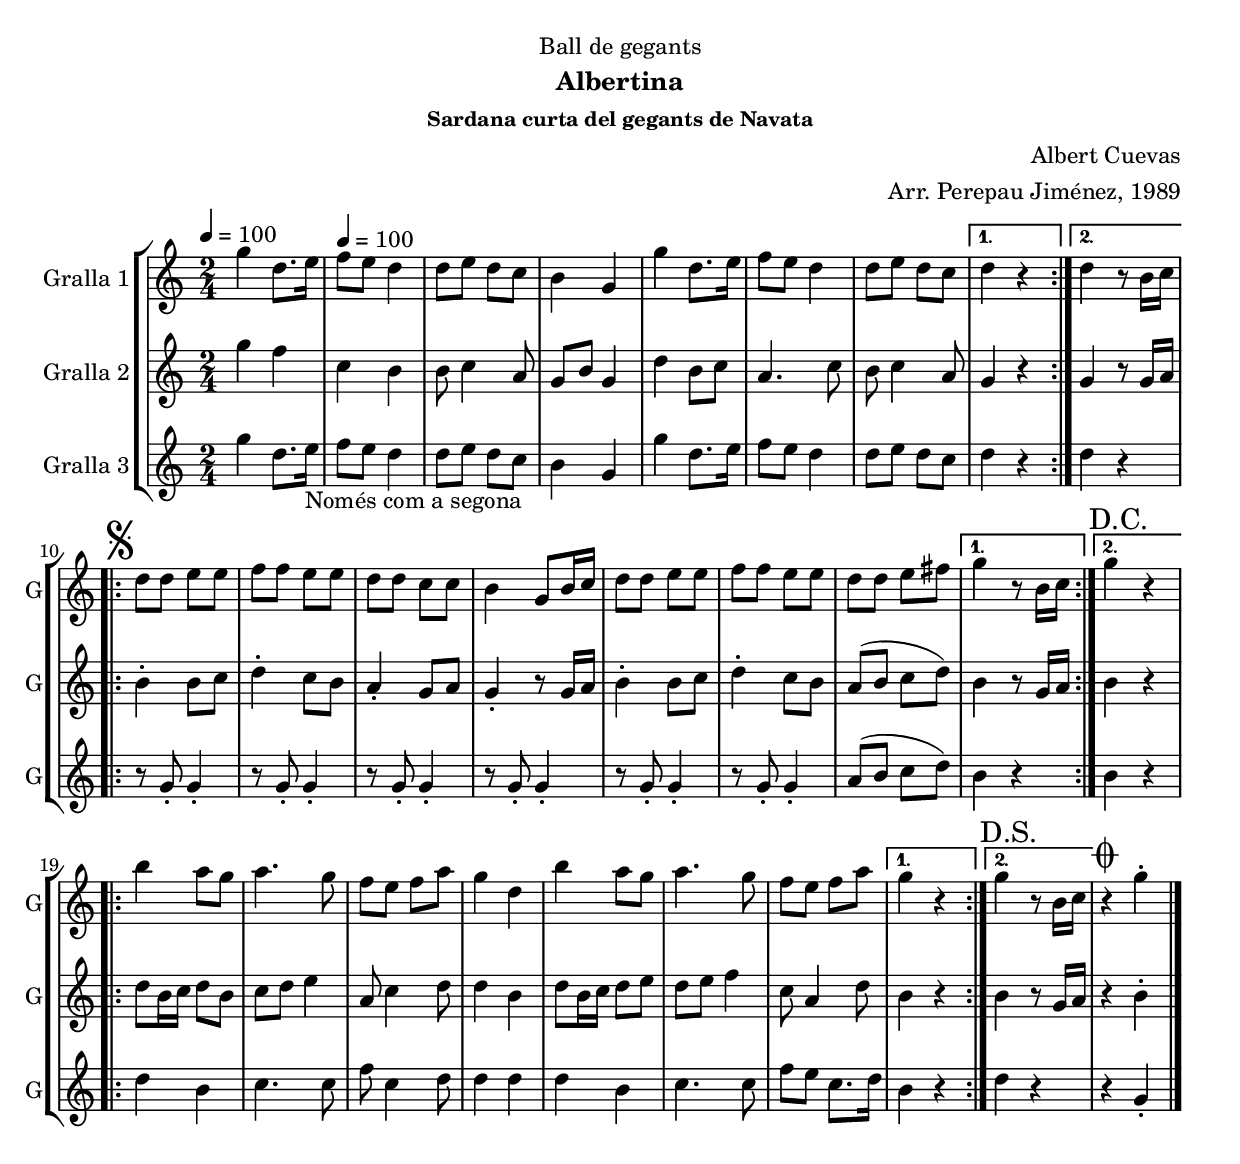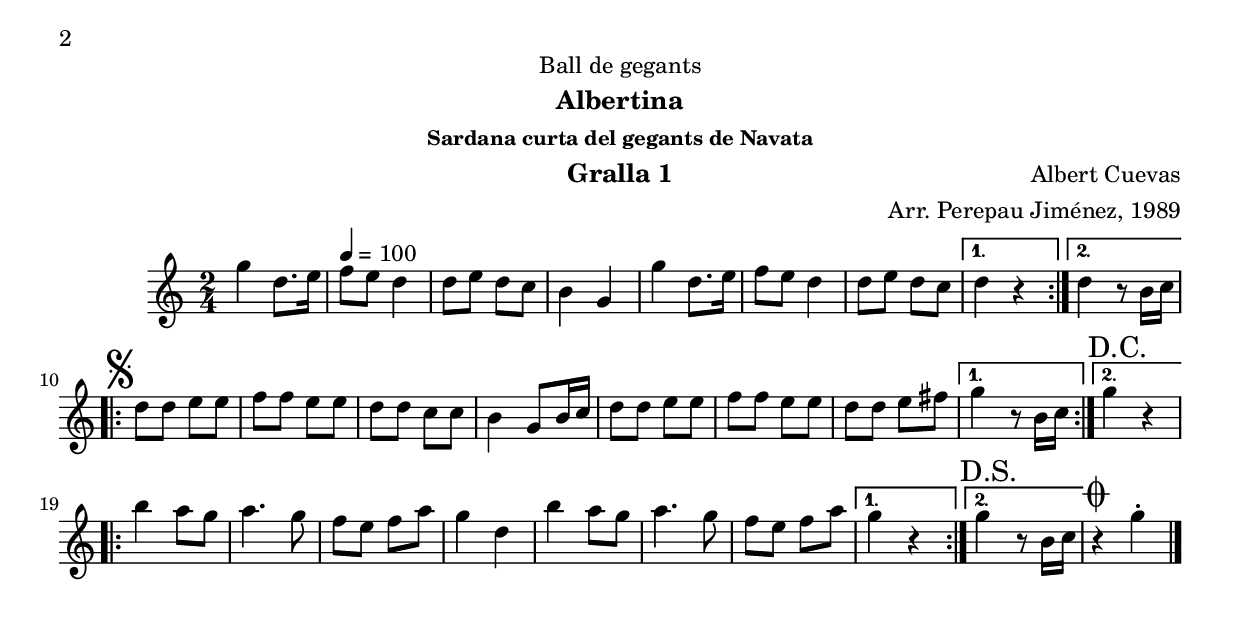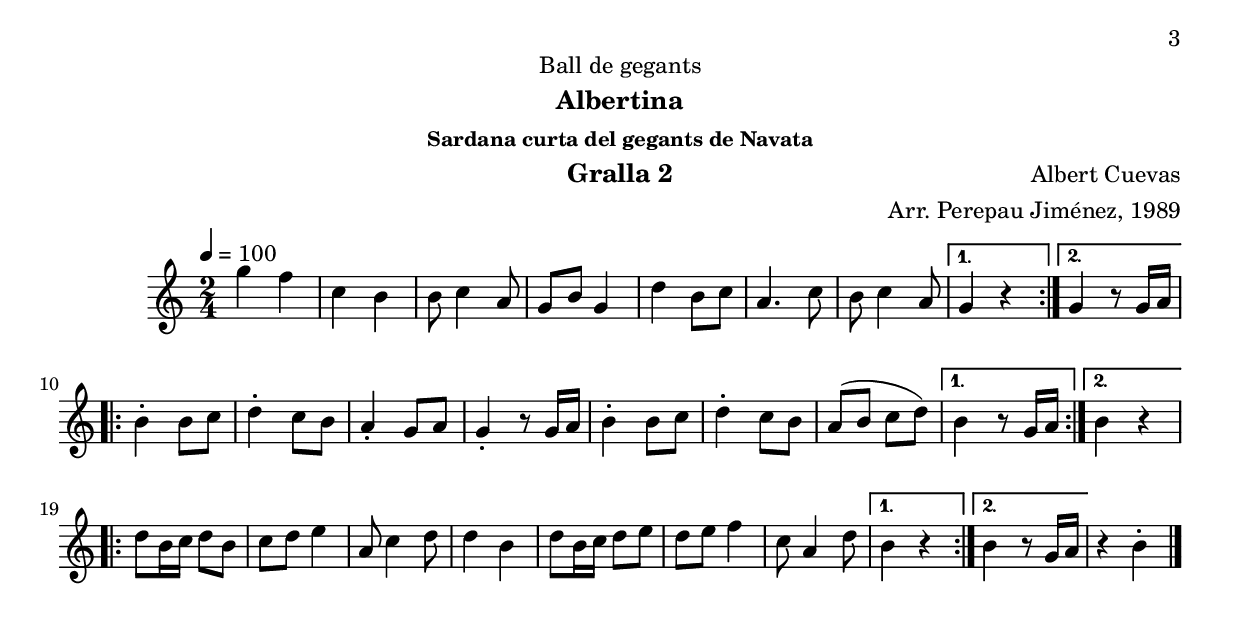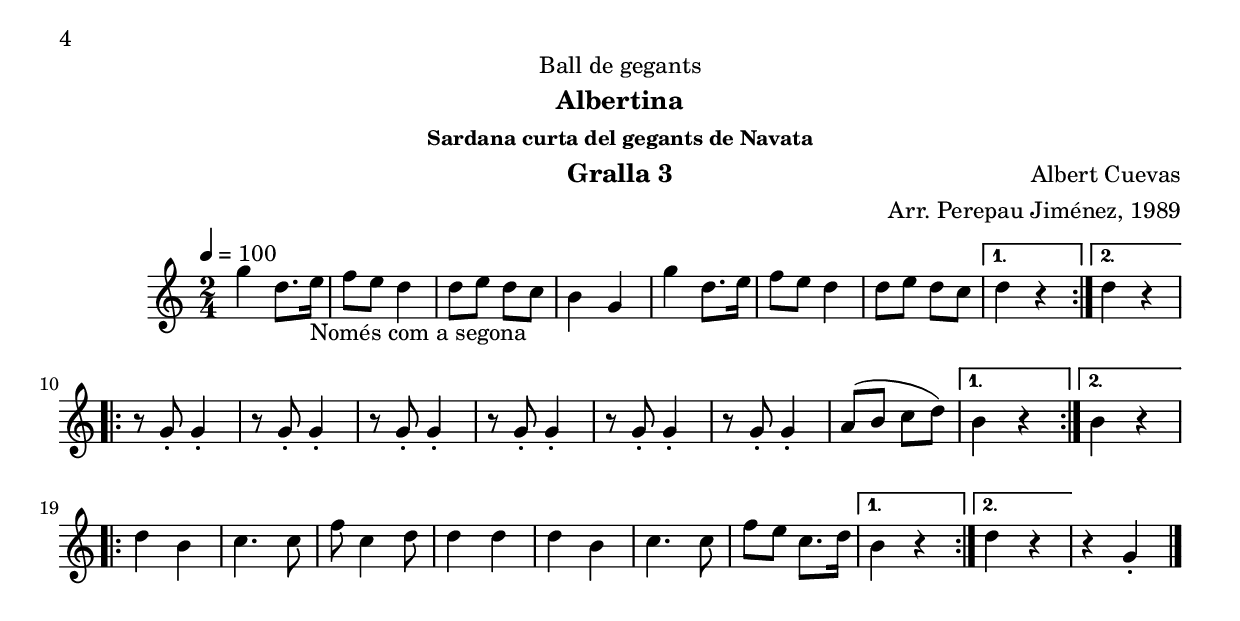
\version "2.22.1"

\header {
  dedication="Ball de gegants"
  title=""
  subtitle="Albertina"
  subsubtitle="Sardana curta del gegants de Navata"
  poet=""
  meter=""
  piece=""
  composer="Albert Cuevas"
  arranger="Arr. Perepau Jiménez, 1989"
  opus=""
  instrument=""
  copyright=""
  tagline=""
}

liniaroAa =
\relative g''
{
  \clef treble
  \key c \major
  \time 2/4
  \repeat volta 2 { g4 d8. e16 \tempo 4 = 100  |
  f8 e d4  |
  d8 e d c  |
  b4 g  |
  %05
  g'4 d8. e16  |
  f8 e d4  |
  d8 e d c }
  \alternative { { d4 r }
  { d4 r8 b16 c } }
  %10
  \repeat volta 2 { \mark \markup {\musicglyph #"scripts.segno"} d8 d e e  |
  f8 f e e  |
  d8 d c c  |
  b4 g8 b16 c  |
  d8 d e e  |
  %15
  f8 f e e  |
   d8 d e fis }
  \alternative { { g4 r8 b,16 c }
  { \mark "D.C." g'4 r } }
  \repeat volta 2 {
  b4 a8 g  |
  %20
  a4. g8  |
  f8 e f a  |
  g4 d  |
  b'4 a8 g  |
  a4. g8  |
  %25
  f8 e f a }
  \alternative { { g4 r }
  { \mark "D.S." g4 r8 b,16 c } }
  \mark \markup {\musicglyph #"scripts.coda"} r4 g'-.  \bar "|."
}

liniaroAb =
\relative g''
{
  \tempo 4 = 100
  \clef treble
  \key c \major
  \time 2/4
  \repeat volta 2 { g4 f  |
  c4 b  |
  b8 c4 a8  |
  g8 b g4  |
  %05
  d'4 b8 c  |
  a4. c8  |
  b8 c4 a8 }
  \alternative { { g4 r }
  { g4 r8 g16 a } }
  %10
  \repeat volta 2 { b4-. b8 c  |
  d4-. c8 b  |
  a4-. g8 a  |
  g4-. r8 g16 a  |
  b4-. b8 c  |
  %15
  d4-. c8 b  |
  a8 ( b c d ) }
  \alternative { { b4 r8 g16 a }
  { b4 r } }
  \repeat volta 2 {
  d8 b16 c d8 b  |
  %20
  c8 d e4  |
  a,8 c4 d8  |
  d4 b  |
  d8 b16 c d8 e  |
  d8 e f4  |
  %25
  c8 a4 d8 }
  \alternative { { b4 r }
  { b4 r8 g16 a } }
  r4 b-.  \bar "|."
}

liniaroAc =
\relative g''
{
  \tempo 4 = 100
  \clef treble
  \key c \major
  \time 2/4
  \repeat volta 2 { g4 d8. e16 _"Només com a segona"  |
  f8 e d4  |
  d8 e d c  |
  b4 g  |
  %05
  g'4 d8. e16  |
  f8 e d4  |
  d8 e d c }
  \alternative { { d4 r }
  { d4 r } }
  %10
  \repeat volta 2 { r8 g,-. g4-.  |
  r8 g-. g4-.  |
  r8 g-. g4-.  |
  r8 g-. g4-.  |
  r8 g-. g4-.  |
  %15
  r8 g-. g4-.  |
  a8 ( b c d ) }
  \alternative { { b4 r }
  { b4 r } }
  \repeat volta 2 {
  d4 b  |
  %20
  c4. c8  |
  f8 c4 d8  |
  d4 d  |
  d4 b  |
  c4. c8  |
  %25
  f8 e c8. d16 }
  \alternative { { b4 r }
  { d4 r } }
  r4 g,-.  \bar "|."
}

\bookpart {
  \score {
    \new StaffGroup {
      \override Score.RehearsalMark #'self-alignment-X = #LEFT
      <<
        \new Staff \with {instrumentName = #"Gralla 1" shortInstrumentName = #"G"} \liniaroAa
        \new Staff \with {instrumentName = #"Gralla 2" shortInstrumentName = #"G"} \liniaroAb
        \new Staff \with {instrumentName = #"Gralla 3" shortInstrumentName = #"G"} \liniaroAc
      >>
    }
    \layout {}
  }
  \score { \unfoldRepeats
    \new StaffGroup {
      \override Score.RehearsalMark #'self-alignment-X = #LEFT
      <<
        \new Staff \with {instrumentName = #"Gralla 1" shortInstrumentName = #"G"} \liniaroAa
        \new Staff \with {instrumentName = #"Gralla 2" shortInstrumentName = #"G"} \liniaroAb
        \new Staff \with {instrumentName = #"Gralla 3" shortInstrumentName = #"G"} \liniaroAc
      >>
    }
    \midi {
      \set Staff.midiInstrument = "oboe"
      \set DrumStaff.midiInstrument = "drums"
    }
  }
}

\bookpart {
  \header {instrument="Gralla 1"}
  \score {
    \new StaffGroup {
      \override Score.RehearsalMark #'self-alignment-X = #LEFT
      <<
        \new Staff \liniaroAa
      >>
    }
    \layout {}
  }
  \score { \unfoldRepeats
    \new StaffGroup {
      \override Score.RehearsalMark #'self-alignment-X = #LEFT
      <<
        \new Staff \liniaroAa
      >>
    }
    \midi {
      \set Staff.midiInstrument = "oboe"
      \set DrumStaff.midiInstrument = "drums"
    }
  }
}

\bookpart {
  \header {instrument="Gralla 2"}
  \score {
    \new StaffGroup {
      \override Score.RehearsalMark #'self-alignment-X = #LEFT
      <<
        \new Staff \liniaroAb
      >>
    }
    \layout {}
  }
  \score { \unfoldRepeats
    \new StaffGroup {
      \override Score.RehearsalMark #'self-alignment-X = #LEFT
      <<
        \new Staff \liniaroAb
      >>
    }
    \midi {
      \set Staff.midiInstrument = "oboe"
      \set DrumStaff.midiInstrument = "drums"
    }
  }
}

\bookpart {
  \header {instrument="Gralla 3"}
  \score {
    \new StaffGroup {
      \override Score.RehearsalMark #'self-alignment-X = #LEFT
      <<
        \new Staff \liniaroAc
      >>
    }
    \layout {}
  }
  \score { \unfoldRepeats
    \new StaffGroup {
      \override Score.RehearsalMark #'self-alignment-X = #LEFT
      <<
        \new Staff \liniaroAc
      >>
    }
    \midi {
      \set Staff.midiInstrument = "oboe"
      \set DrumStaff.midiInstrument = "drums"
    }
  }
}

